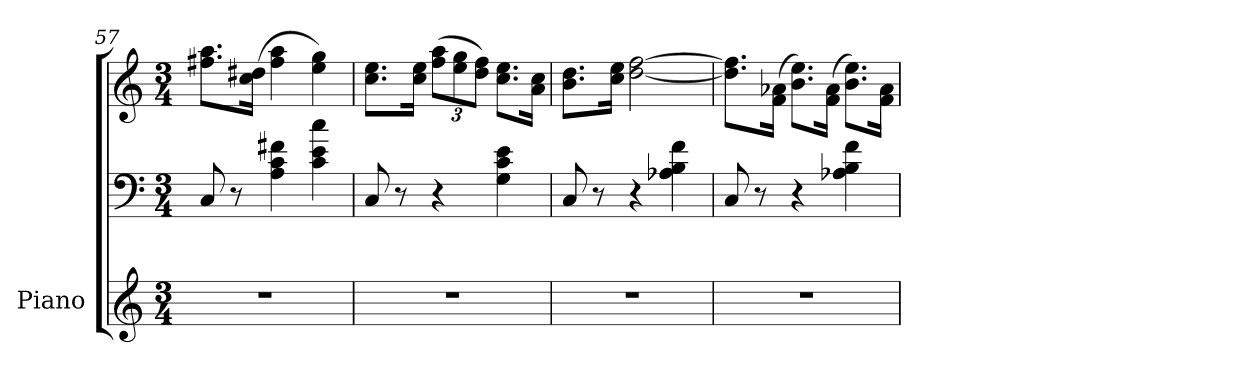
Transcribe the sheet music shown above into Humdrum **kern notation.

**kern	**kern	**kern
*part1	*part1	*part1
*staff3	*staff2	*staff1
*I"Piano	*	*
*I'Pno.	*	*
*clefG2	*clefF4	*clefG2
*k[]	*k[]	*k[]
*M3/4	*M3/4	*M3/4
=57	=57	=57
2.r	8C/	8.ff#X\ 8.aa\L
.	8r	.
.	.	(>16cc\ 16dd#X\Jk
.	4A\ 4c\ 4f#X\	4ff#\ 4aa\
.	4c\ 4e\ 4cc\	4ee\ 4gg\)
=58	=58	=58
2.r	8C/	8.cc\ 8.ee\L
.	8r	.
.	.	16cc\ 16ee\Jk
*	*	*Xbrackettup
.	4r	(>12ff\ 12aa\L
.	.	12ee\ 12gg\
.	.	12dd\ 12ff\J)
.	4G\ 4c\ 4e\	8.cc\ 8.ee\L
.	.	16a\ 16cc\Jk
=59	=59	=59
2.r	8C/	8.b\ 8.dd\L
.	8r	.
.	.	16cc\ 16ee\Jk
.	4r	[2dd\ [2ff\
.	4A-X\ 4B\ 4f\	.
=60	=60	=60
2.r	8C/	8.dd\] 8.ff\]L
.	8r	.
.	.	(>16f\ 16a-X\Jk
.	4r	8.b\ 8.ee\L)
.	.	(>16f\ 16a-\Jk
.	4A-X\ 4B\ 4f\	8.b\ 8.ee\L)
.	.	16f\ 16a-\Jk
=	=	=
*-	*-	*-
